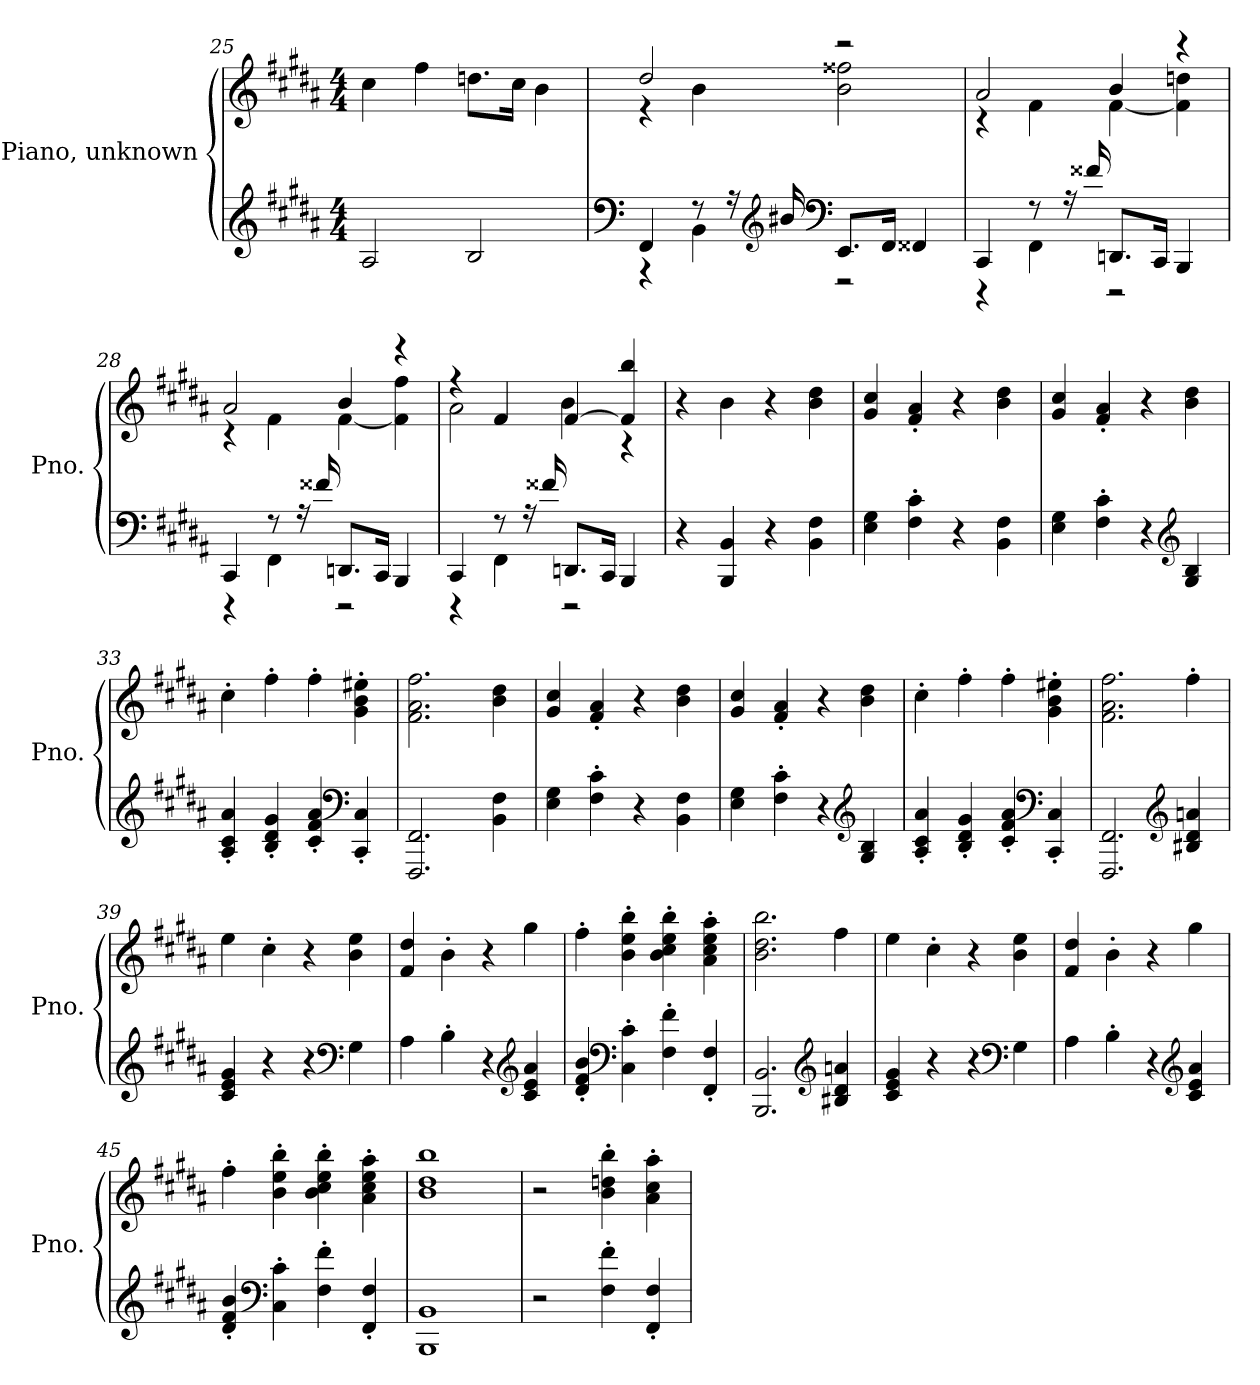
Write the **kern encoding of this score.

**kern	**kern
*part1	*part1
*staff2	*staff1
*I"Piano, unknown	*
*I'Pno.	*
*clefG2	*clefG2
*k[f#c#g#d#a#]	*k[f#c#g#d#a#]
*M4/4	*M4/4
=25	=25
2A#/	4cc#\
.	4ff#\
2B/	8.ddn\L
.	16cc#\Jk
.	4b\
=26	=26
*clefF4	*
*^	*^
4FF#/	4r	2dd#/	4r
8r	4BB\	.	4b\
16r	.	.	.
*clefG2	*	*	*
16b#X/	.	.	.
*clefF4	*	*	*
8.EE/L	2r	2r	2b\ 2ff##X\
16FF#/Jk	.	.	.
4FF##X/	.	.	.
=27	=27	=27	=27
4CC#/	4r	2a#/	4r
8r	4FF#\	.	4f#\
16r	.	.	.
16f##X/	.	.	.
8.DDn/L	2r	4b/	[4f#\
16CC#/Jk	.	.	.
4BBB/	.	4r	4f#\] 4ddn\
!!LO:PB:g=z	!!
=28	=28	=28	=28
4CC#/	4r	2a#/	4r
8r	4FF#\	.	4f#\
16r	.	.	.
16f##X/	.	.	.
8.DDn/L	2r	4b/	[4f#\
16CC#/Jk	.	.	.
4BBB/	.	4r	4f#\] 4ff#\
=29	=29	=29	=29
4CC#/	4r	4r	2a#\
8r	4FF#\	4f#/	.
16r	.	.	.
16f##X/	.	.	.
8.DDn/L	2r	[4f#/	4b\
16CC#/Jk	.	.	.
4BBB/	.	4f#/] 4bb/	4r
*v	*v	*	*
*	*v	*v
=30	=30
4r	4r
4BBB/ 4BB/	4b\
4r	4r
4BB\ 4F#\	4b\ 4dd#\
=31	=31
4E\ 4G#\	4g#/ 4cc#/
4F#\' 4c#\'	4f#/' 4a#/'
4r	4r
4BB\ 4F#\	4b\ 4dd#\
=32	=32
4E\ 4G#\	4g#/ 4cc#/
4F#\' 4c#\'	4f#/' 4a#/'
4r	4r
*clefG2	*
4G#/ 4B/	4b\ 4dd#\
!!LO:LB:g=z
=33	=33
4A#/' 4c#/' 4a#/'	4cc#'\
4B/' 4d#/' 4g#/'	4ff#'\
4c#/' 4f#/' 4a#/'	4ff#'\
*clefF4	*
4CC#/' 4C#/'	4g#\' 4b\' 4ee#X\'
=34	=34
2.FFF#/ 2.FF#/	2.f#\ 2.a#\ 2.ff#\
4BB\ 4F#\	4b\ 4dd#\
=35	=35
4E\ 4G#\	4g#/ 4cc#/
4F#\' 4c#\'	4f#/' 4a#/'
4r	4r
4BB\ 4F#\	4b\ 4dd#\
=36	=36
4E\ 4G#\	4g#/ 4cc#/
4F#\' 4c#\'	4f#/' 4a#/'
4r	4r
*clefG2	*
4G#/ 4B/	4b\ 4dd#\
=37	=37
4A#/' 4c#/' 4a#/'	4cc#'\
4B/' 4d#/' 4g#/'	4ff#'\
4c#/' 4f#/' 4a#/'	4ff#'\
*clefF4	*
4CC#/' 4C#/'	4g#\' 4b\' 4ee#X\'
=38	=38
2.FFF#/ 2.FF#/	2.f#\ 2.a#\ 2.ff#\
*clefG2	*
4B#X/ 4d#/ 4an/	4ff#'\
!!LO:LB:g=z
=39	=39
4c#/ 4e/ 4g#/	4ee\
4r	4cc#'\
4r	4r
*clefF4	*
4G#\	4b\ 4ee\
=40	=40
4A#\	4f#/ 4dd#/
4B'\	4b'\
4r	4r
*clefG2	*
4c#/ 4e/ 4a#/	4gg#\
=41	=41
4d#/' 4f#/' 4b/'	4ff#'\
*clefF4	*
4C#\' 4c#\'	4b\' 4ee\' 4bb\'
4F#\' 4f#\'	4b\' 4cc#\' 4ee\' 4bb\'
4FF#/' 4F#/'	4a#\' 4cc#\' 4ee\' 4aa#\'
=42	=42
2.BBB/ 2.BB/	2.b\ 2.dd#\ 2.bb\
*clefG2	*
4B#X/ 4d#/ 4an/	4ff#\
=43	=43
4c#/ 4e/ 4g#/	4ee\
4r	4cc#'\
4r	4r
*clefF4	*
4G#\	4b\ 4ee\
=44	=44
4A#\	4f#/ 4dd#/
4B'\	4b'\
4r	4r
*clefG2	*
4c#/ 4e/ 4a#/	4gg#\
!!LO:LB:g=z
=45	=45
4d#/' 4f#/' 4b/'	4ff#'\
*clefF4	*
4C#\' 4c#\'	4b\' 4ee\' 4bb\'
4F#\' 4f#\'	4b\' 4cc#\' 4ee\' 4bb\'
4FF#/' 4F#/'	4a#\' 4cc#\' 4ee\' 4aa#\'
=46	=46
1BBB 1BB	1b 1dd# 1bb
=47	=47
2r	2r
4F#\' 4f#\'	4b\' 4ddn\' 4bb\'
4FF#/' 4F#/'	4a#\' 4cc#\' 4aa#\'
=	=
*-	*-
